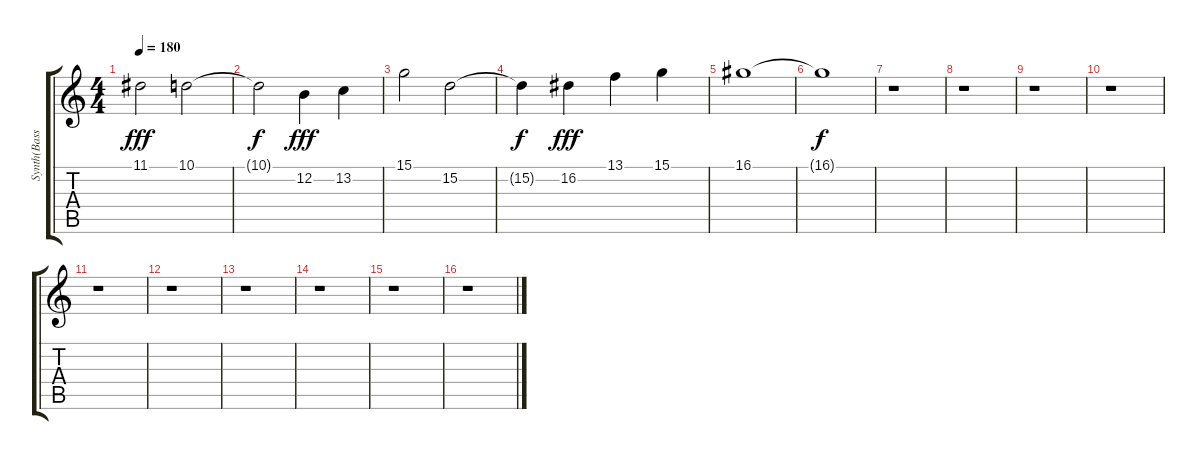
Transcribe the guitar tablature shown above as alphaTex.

\track ("Synth(Bass+Lead)" "Synth(Bass") {instrument lead8bassandlead}
\staff {score tabs}
\tuning (E4 B3 G3 D3 A2 E2) {hide}
\ts (4 4)
\tempo 180
\clef g2
\ks c
11.1.2{dy fff} 10.1.2 |
10.1{t}.2{dy f} 12.2.4{dy fff} 13.2.4 |
15.1.2 15.2.2 |
15.2{t}.4{dy f} 16.2.4{dy fff} 13.1.4 15.1.4 |
16.1.1 |
16.1{t}.1{dy f} |
r.1 |
r.1 |
r.1 |
r.1 |
r.1 |
r.1 |
r.1 |
r.1 |
r.1 |
r.1
